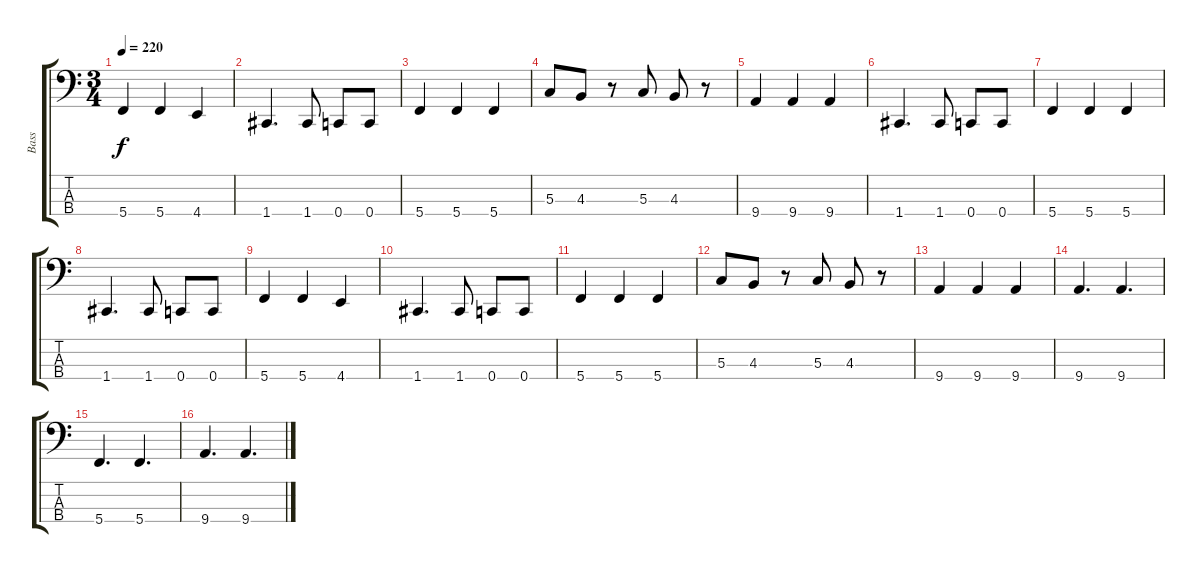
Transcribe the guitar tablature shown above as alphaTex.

\track ("Bass" "Bass") {instrument electricbassfinger}
\staff {score tabs}
\tuning (F2 C2 G1 C1) {hide}
\ts (3 4)
\tempo 220
\clef f4
\ks c
5.4.4{dy f} 5.4.4 4.4.4 |
1.4.4{d} 1.4.8 0.4.8 0.4.8 |
5.4.4 5.4.4 5.4.4 |
5.3.8 4.3.8 r.8 5.3.8 4.3.8 r.8 |
9.4.4 9.4.4 9.4.4 |
1.4.4{d} 1.4.8 0.4.8 0.4.8 |
5.4.4 5.4.4 5.4.4 |
1.4.4{d} 1.4.8 0.4.8 0.4.8 |
5.4.4 5.4.4 4.4.4 |
1.4.4{d} 1.4.8 0.4.8 0.4.8 |
5.4.4 5.4.4 5.4.4 |
5.3.8 4.3.8 r.8 5.3.8 4.3.8 r.8 |
9.4.4 9.4.4 9.4.4 |
9.4.4{d} 9.4.4{d} |
5.4.4{d} 5.4.4{d} |
9.4.4{d} 9.4.4{d}
